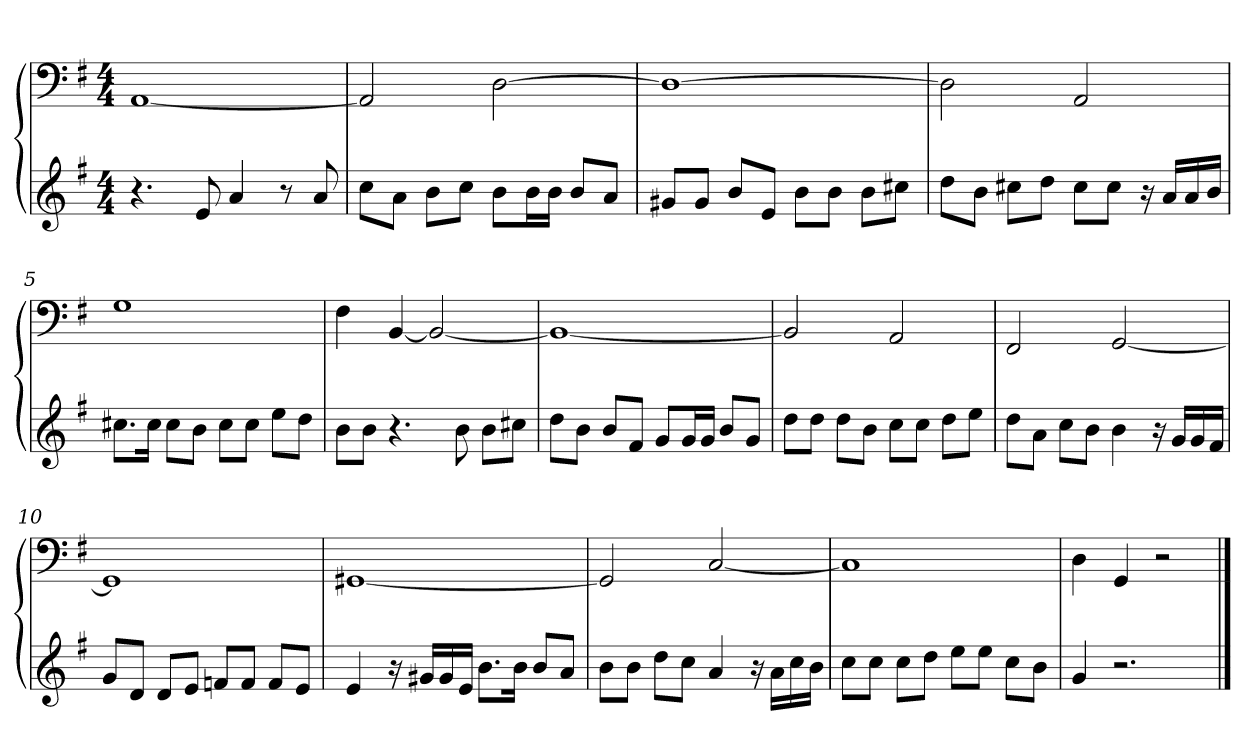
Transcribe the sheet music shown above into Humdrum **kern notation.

**kern	**kern
*part1	*part1
*staff2	*staff1
*	*clefF4
*k[f#]	*k[f#]
*G:	*G:
*M4/4	*M4/4
=1	=1
4.r	[1AA
8e	.
4a	.
8r	.
8a	.
=2	=2
8ccL	2AA]
8aJ	.
8bL	.
8ccJ	.
8bL	[2D
16bL	.
16bJJ	.
8bL	.
8aJ	.
=3	=3
8g#XL	1D_
8g#J	.
8bL	.
8eJ	.
8bL	.
8bJ	.
8bL	.
8cc#XJ	.
=4	=4
8ddL	2D]
8bJ	.
8cc#XL	.
8ddJ	.
8cc#L	2AA
8cc#J	.
16r	.
16aLL	.
16a	.
16bJJ	.
=5	=5
8.cc#XL	1G
16cc#Jk	.
8cc#L	.
8bJ	.
8cc#L	.
8cc#J	.
8eeL	.
8ddJ	.
=6	=6
8bL	4F#
8bJ	.
4.r	[4BB
.	2BB_
8b	.
8bL	.
8cc#XJ	.
=7	=7
8ddL	1BB_
8bJ	.
8bL	.
8f#J	.
8gL	.
16gL	.
16gJJ	.
8bL	.
8gJ	.
=8	=8
8ddL	2BB]
8ddJ	.
8ddL	.
8bJ	.
8ccL	2AA
8ccJ	.
8ddL	.
8eeJ	.
=9	=9
8ddL	2FF#
8aJ	.
8ccL	.
8bJ	.
4b	[2GG
16r	.
16gLL	.
16g	.
16f#JJ	.
=10	=10
8gL	1GG]
8dJ	.
8dL	.
8eJ	.
8fnL	.
8fJ	.
8fL	.
8eJ	.
=11	=11
4e	[1GG#X
16r	.
16g#XLL	.
16g#	.
16eJJ	.
8.bL	.
16bJk	.
8bL	.
8aJ	.
=12	=12
8bL	2GG#]
8bJ	.
8ddL	.
8ccJ	.
4a	[2C
16r	.
16aLL	.
16cc	.
16bJJ	.
=13	=13
8ccL	1C]
8ccJ	.
8ccL	.
8ddJ	.
8eeL	.
8eeJ	.
8ccL	.
8bJ	.
=14	=14
4g	4D
2.r	4GG
.	2r
==	==
*-	*-
